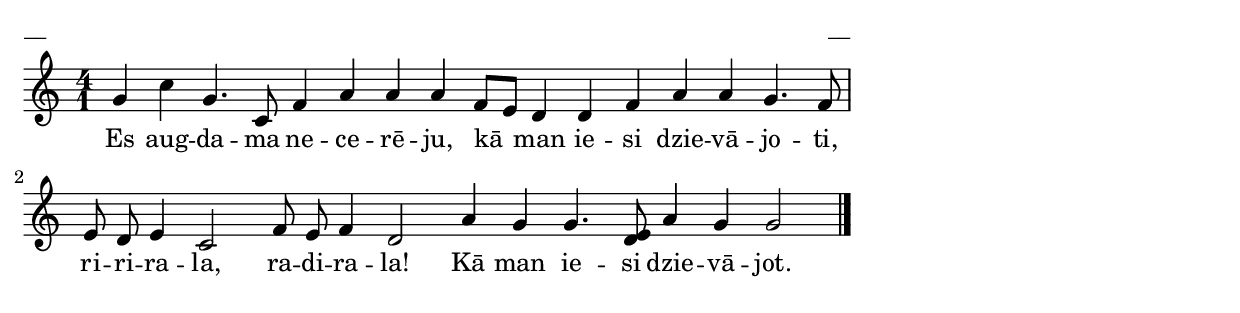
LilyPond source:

\version "2.13.16"
%\header {
%    title = "Es augdama necerēju"
%}
% Budēlīši, p.104
\paper {
line-width = 14\cm
left-margin = 0.4\cm
between-system-padding = 0.1\cm
between-system-space = 0.1\cm
}
\layout {
indent = #0
ragged-last = ##f
}


voiceA = \relative c' {
\clef "treble"
\key c \major
\time 4/1 g'4 c g4. c,8 f4 a a a f8[ e] d4 d f a a g4. f8 |
e8 d e4 c2 f8 e f4 d2 a'4 g g4. <<d8 e8>> a4 g g2   
\bar "|." 
} 

lyricA = \lyricmode {
Es aug -- da -- ma ne -- ce -- rē -- ju, kā man ie -- si dzie -- vā -- jo -- ti, 
ri -- ri -- ra -- la, ra -- di -- ra -- la! Kā man ie -- si dzie -- vā -- jot. 
}

fullScore = <<
\new Staff {
<<
\new Voice = "voiceA" { \oneVoice \autoBeamOff \voiceA }
\lyricsto "voiceA" \new Lyrics \lyricA
>>
}
>>

\score {
\fullScore
\header { piece = "__" opus = "__" }
}
\markup { \with-color #(x11-color 'white) \sans \smaller "__" }
\score {
\unfoldRepeats
\fullScore
\midi {
\context { \Staff \remove "Staff_performer" }
\context { \Voice \consists "Staff_performer" }
}
}


